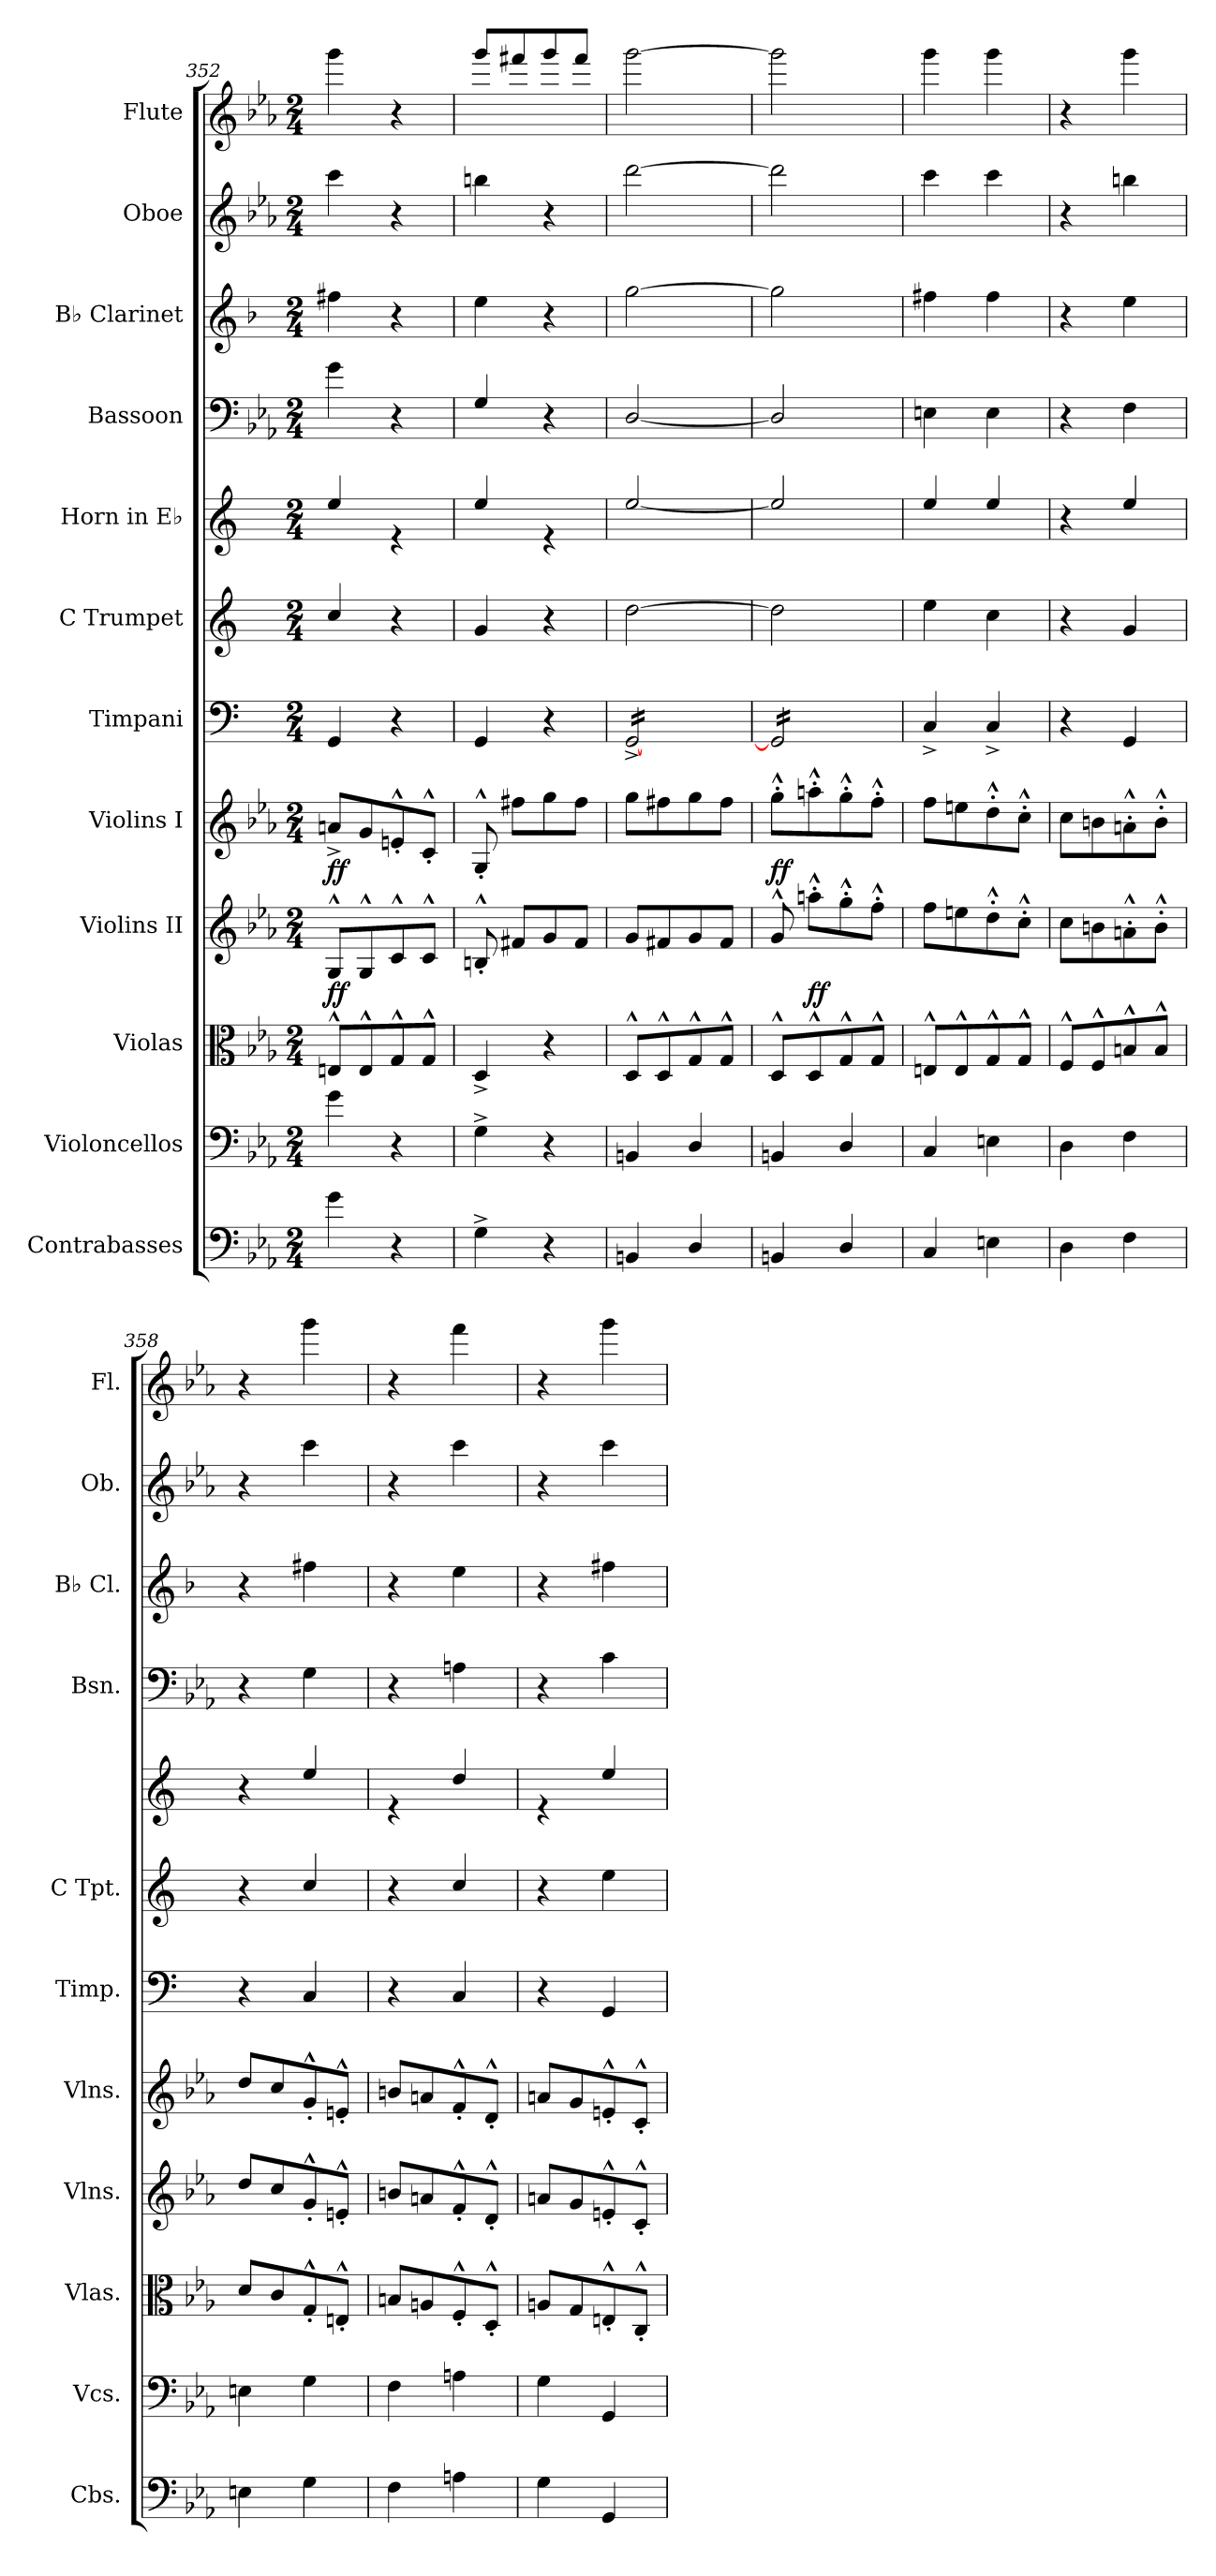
**kern	**kern	**kern	**kern	**dynam	**kern	**dynam	**kern	**kern	**kern	**kern	**kern	**kern	**kern
*part12	*part11	*part10	*part9	*part9	*part8	*part8	*part7	*part6	*part5	*part4	*part3	*part2	*part1
*staff12	*staff11	*staff10	*staff9	*staff9	*staff8	*staff8	*staff7	*staff6	*staff5	*staff4	*staff3	*staff2	*staff1
*I"Contrabasses	*I"Violoncellos	*I"Violas	*I"Violins II	*	*I"Violins I	*	*I"Timpani	*I"C Trumpet	*I"Horn in E♭	*I"Bassoon	*I"B♭ Clarinet	*I"Oboe	*I"Flute
*I'Cbs.	*I'Vcs.	*I'Vlas.	*I'Vlns.	*	*I'Vlns.	*	*I'Timp.	*I'C Tpt.	*	*I'Bsn.	*I'B♭ Cl.	*I'Ob.	*I'Fl.
*clefF4	*clefF4	*clefC3	*clefG2	*	*clefG2	*	*clefF4	*clefG2	*clefG2	*clefF4	*clefG2	*clefG2	*clefG2
*ITrd7c12	*	*	*	*	*	*	*	*	*ITrd4c7	*	*ITrd1c2	*	*
*k[b-e-a-]	*k[b-e-a-]	*k[b-e-a-]	*k[b-e-a-]	*	*k[b-e-a-]	*	*k[]	*k[]	*k[b-]	*k[b-e-a-]	*k[b-e-a-]	*k[b-e-a-]	*k[b-e-a-]
*M2/4	*M2/4	*M2/4	*M2/4	*	*M2/4	*	*M2/4	*M2/4	*M2/4	*M2/4	*M2/4	*M2/4	*M2/4
=352	=352	=352	=352	=352	=352	=352	=352	=352	=352	=352	=352	=352	=352
!	!	!	!	!LO:DY:b	!	!LO:DY:b	!	!	!	!	!	!	!
4G\	4g\	8En^^/L	8G^^/L	ff	8an^/L	ff	4GG/	4cc/	4a/	4g\	4een\	4ccc\	4ggg\
.	.	8E^^/	8G^^/	.	8g/	.	.	.	.	.	.	.	.
4r	4r	8G^^/	8c^^/	.	8en'^^/	.	4r	4r	4re	4r	4r	4r	4r
.	.	8G^^/J	8c^^/J	.	8c'^^/J	.	.	.	.	.	.	.	.
=353	=353	=353	=353	=353	=353	=353	=353	=353	=353	=353	=353	=353	=353
4GG^\	4G^\	4D^/	8Bn'^^/	.	8G'^^/	.	4GG/	4g/	4a/	4G/	4dd\	4bbn\	8ggg/L
.	.	.	8f#X/L	.	8ff#X\L	.	.	.	.	.	.	.	8fff#X/
4r	4r	4r	8g/	.	8gg\	.	4r	4r	4re	4r	4r	4r	8ggg/
.	.	.	8f#/J	.	8ff#\J	.	.	.	.	.	.	.	8fff#/J
=354	=354	=354	=354	=354	=354	=354	=354	=354	=354	=354	=354	=354	=354
*	*	*	*	*	*	*	*tremolo	*	*	*	*	*	*
4BBBn/	4BBn/	8D^^/L	8g/L	.	8gg\L	.	[16GG^/LL	[2dd\	[2a/	[2D/	[2ff\	[2ddd\	[2ggg\
.	.	.	.	.	.	.	16GG^/	.	.	.	.	.	.
.	.	8D^^/	8f#X/	.	8ff#X\	.	16GG^/	.	.	.	.	.	.
.	.	.	.	.	.	.	16GG^/	.	.	.	.	.	.
4DD/	4D/	8G^^/	8g/	.	8gg\	.	16GG^/	.	.	.	.	.	.
.	.	.	.	.	.	.	16GG^/	.	.	.	.	.	.
.	.	8G^^/J	8f#/J	.	8ff#\J	.	16GG^/	.	.	.	.	.	.
.	.	.	.	.	.	.	16GG^/JJ	.	.	.	.	.	.
=355	=355	=355	=355	=355	=355	=355	=355	=355	=355	=355	=355	=355	=355
!	!	!	!	!	!	!LO:DY:b	!	!	!	!	!	!	!
4BBBn/	4BBn/	8D^^/L	8g^^/	.	8gg'^^\L	ff	16GG/]LL	2dd\]	2a/]	2D/]	2ff\]	2ddd\]	2ggg\]
.	.	.	.	.	.	.	16GG/	.	.	.	.	.	.
!	!	!	!	!LO:DY:b	!	!	!	!	!	!	!	!	!
.	.	8D^^/	8aan'^^\L	ff	8aan'^^\	.	16GG/	.	.	.	.	.	.
.	.	.	.	.	.	.	16GG/	.	.	.	.	.	.
4DD/	4D/	8G^^/	8gg'^^\	.	8gg'^^\	.	16GG/	.	.	.	.	.	.
.	.	.	.	.	.	.	16GG/	.	.	.	.	.	.
.	.	8G^^/J	8ff'^^\J	.	8ff'^^\J	.	16GG/	.	.	.	.	.	.
.	.	.	.	.	.	.	16GG/JJ	.	.	.	.	.	.
*	*	*	*	*	*	*	*Xtremolo	*	*	*	*	*	*
=356	=356	=356	=356	=356	=356	=356	=356	=356	=356	=356	=356	=356	=356
4CC/	4C/	8En^^/L	8ff\L	.	8ff\L	.	4C^/	4ee\	4a/	4En\	4een\	4ccc\	4ggg\
.	.	8E^^/	8een\	.	8een\	.	.	.	.	.	.	.	.
4EEn\	4En\	8G^^/	8dd'^^\	.	8dd'^^\	.	4C^/	4cc\	4a/	4E\	4ee\	4ccc\	4ggg\
.	.	8G^^/J	8cc'^^\J	.	8cc'^^\J	.	.	.	.	.	.	.	.
=357	=357	=357	=357	=357	=357	=357	=357	=357	=357	=357	=357	=357	=357
4DD\	4D\	8F^^/L	8cc\L	.	8cc\L	.	4r	4r	4r	4r	4r	4r	4r
.	.	8F^^/	8bn\	.	8bn\	.	.	.	.	.	.	.	.
4FF\	4F\	8Bn^^/	8an'^^\	.	8an'^^\	.	4GG/	4g/	4a/	4F\	4dd\	4bbn\	4ggg\
.	.	8B^^/J	8b'^^\J	.	8b'^^\J	.	.	.	.	.	.	.	.
=358	=358	=358	=358	=358	=358	=358	=358	=358	=358	=358	=358	=358	=358
4EEn\	4En\	8d/L	8dd/L	.	8dd/L	.	4r	4r	4r	4r	4r	4r	4r
.	.	8c/	8cc/	.	8cc/	.	.	.	.	.	.	.	.
4GG\	4G\	8G'^^/	8g'^^/	.	8g'^^/	.	4C/	4cc/	4a/	4G\	4een\	4ccc\	4ggg\
.	.	8En'^^/J	8en'^^/J	.	8en'^^/J	.	.	.	.	.	.	.	.
=359	=359	=359	=359	=359	=359	=359	=359	=359	=359	=359	=359	=359	=359
4FF\	4F\	8Bn/L	8bn/L	.	8bn/L	.	4r	4r	4re	4r	4r	4r	4r
.	.	8An/	8an/	.	8an/	.	.	.	.	.	.	.	.
4AAn\	4An\	8F'^^/	8f'^^/	.	8f'^^/	.	4C/	4cc/	4g/	4An\	4dd\	4ccc\	4fff\
.	.	8D'^^/J	8d'^^/J	.	8d'^^/J	.	.	.	.	.	.	.	.
=360	=360	=360	=360	=360	=360	=360	=360	=360	=360	=360	=360	=360	=360
4GG\	4G\	8An/L	8an/L	.	8an/L	.	4r	4r	4re	4r	4r	4r	4r
.	.	8G/	8g/	.	8g/	.	.	.	.	.	.	.	.
4GGG/	4GG/	8En'^^/	8en'^^/	.	8en'^^/	.	4GG/	4ee\	4a/	4c\	4een\	4ccc\	4ggg\
.	.	8C'^^/J	8c'^^/J	.	8c'^^/J	.	.	.	.	.	.	.	.
=	=	=	=	=	=	=	=	=	=	=	=	=	=
*-	*-	*-	*-	*-	*-	*-	*-	*-	*-	*-	*-	*-	*-
